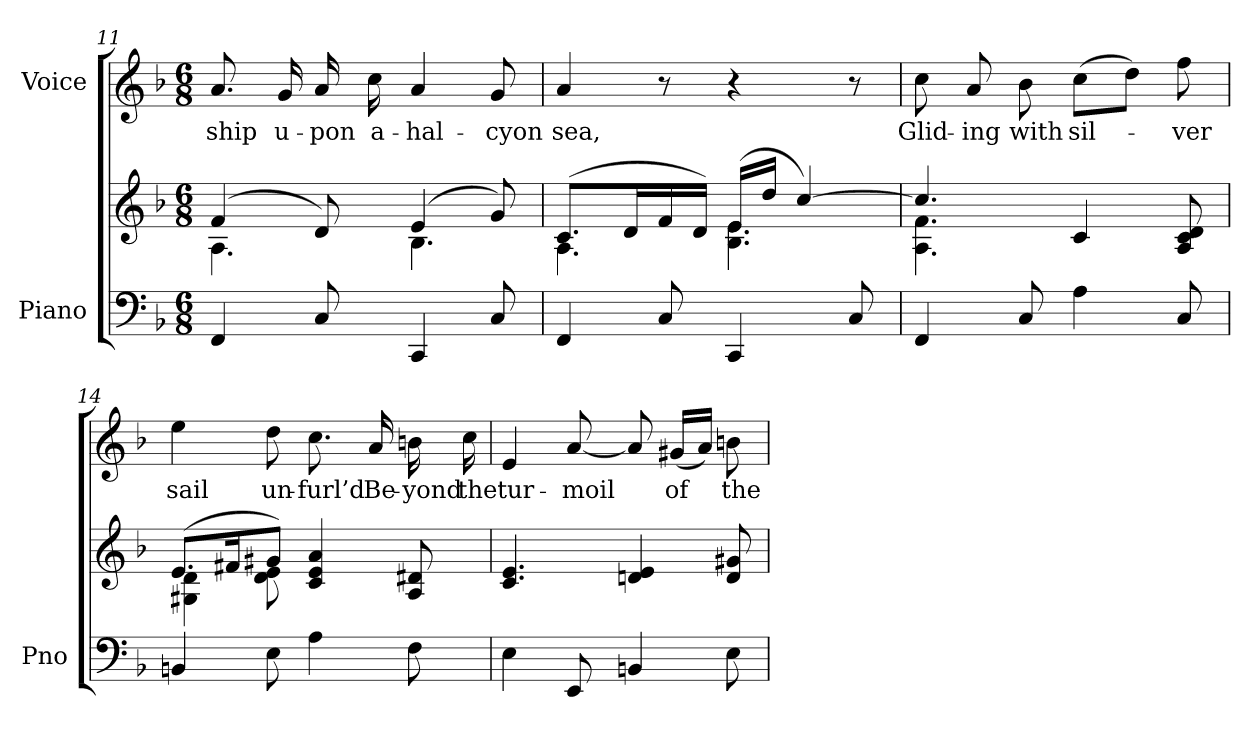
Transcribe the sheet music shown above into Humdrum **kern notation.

**kern	**kern	**kern	**text
*part2	*part2	*part1	*part1
*staff3	*staff2	*staff1	*staff1
*I"Piano	*	*I"Voice	*
*I'Pno	*	*	*
*clefF4	*clefG2	*clefG2	*
*k[b-]	*k[b-]	*k[b-]	*
*M6/8	*M6/8	*M6/8	*
=11	=11	=11	=11
*	*^	*	*
!	!	!	!	!LO:LY:b
4FF/	(4f/	4.A\	8.a/	ship
!	!	!	!	!LO:LY:b
.	.	.	16g/	u-
!	!	!	!	!LO:LY:b
8C/	8d/)	.	16a/	-pon
!	!	!	!	!LO:LY:b
.	.	.	16cc\	a-
!	!	!	!	!LO:LY:b
4CC/	(4e/	4.B-\	4a/	-hal-
!	!	!	!	!LO:LY:b
8C/	8g/)	.	8g/	-cyon
!!LO:LB:g=z
=12	=12	=12	=12	=12
!	!	!	!	!LO:LY:b
4FF/	(8.c/L	4.A\	4a/	sea,
.	16d/L	.	.	.
8C/	16f/	.	8r	.
.	16d/JJ)	.	.	.
!	!LO:N:head=solid	!LO:N:n=2:head=solid	!	!
4CC/	(16e/LL	4.B-\ 4.e\	4r	.
.	16dd/JJ	.	.	.
.	[4cc/)	.	.	.
8C/	.	.	8r	.
=13	=13	=13	=13	=13
!	!	!	!	!LO:LY:b
4FF/	4.cc/]	4.A\ 4.f\	8cc\	Glid-
!	!	!	!	!LO:LY:b
.	.	.	8a/	-ing
!	!	!	!	!LO:LY:b
8C/	.	.	8b-\	with
!	!	!	!	!LO:LY:b
4A\	4c/	4.ryy	(8cc\L	sil-
.	.	.	8dd\J)	.
!	!	!	!	!LO:LY:b
8C/	8A/ 8c/ 8d/	.	8ff\	-ver
!!LO:LB:g=z
=14	=14	=14	=14	=14
!	!	!	!	!LO:LY:b
4BBn/	(8.e/L	4G#X\ 4d\	4ee\	sail
.	16f#X/K	.	.	.
!	!	!	!	!LO:LY:b
8E\	8g#X/J)	8d\ 8e\	8dd\	un-
!	!	!	!	!LO:LY:b
4A\	4c/ 4e/ 4a/	4.ryy	8.cc\	furl’d
!	!	!	!	!LO:LY:b
.	.	.	16a/	Be-
!	!	!	!	!LO:LY:b
8F\	8A/ 8d#X/	.	16bn\	-yond
!	!	!	!	!LO:LY:b
.	.	.	16cc\	the
*	*v	*v	*	*
=15	=15	=15	=15
!	!	!	!LO:LY:b
4E\	4.c/ 4.e/	4e/	tur-
!	!	!	!LO:LY:b
8EE/	.	[8a/	-moil
4BBn/	4dn/ 4e/	8a/]	.
!	!	!	!LO:LY:b
.	.	(16g#X/LL	of
.	.	16a/JJ)	.
!	!	!	!LO:LY:b
8E\	8d/ 8g#X/	8bn\	the
=	=	=	=
*-	*-	*-	*-
